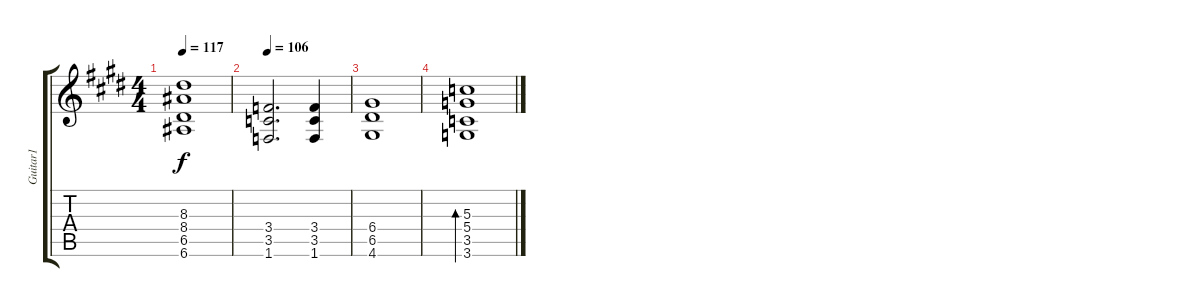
\track ("Guitar1" "Guitar1") {instrument distortionguitar}
\staff {score tabs}
\tuning (E4 B3 G3 D3 A2 E2) {hide}
\ts (4 4)
\tempo 117
\clef g2
\ks c#minor
(8.3 8.4 6.5 6.6).1{dy f} |
\tempo 106
(3.4 3.5 1.6).2{d} (3.4 3.5 1.6).4 |
(6.4 6.5 4.6).1 |
(5.3 5.4 3.5 3.6).1{bd 240}
